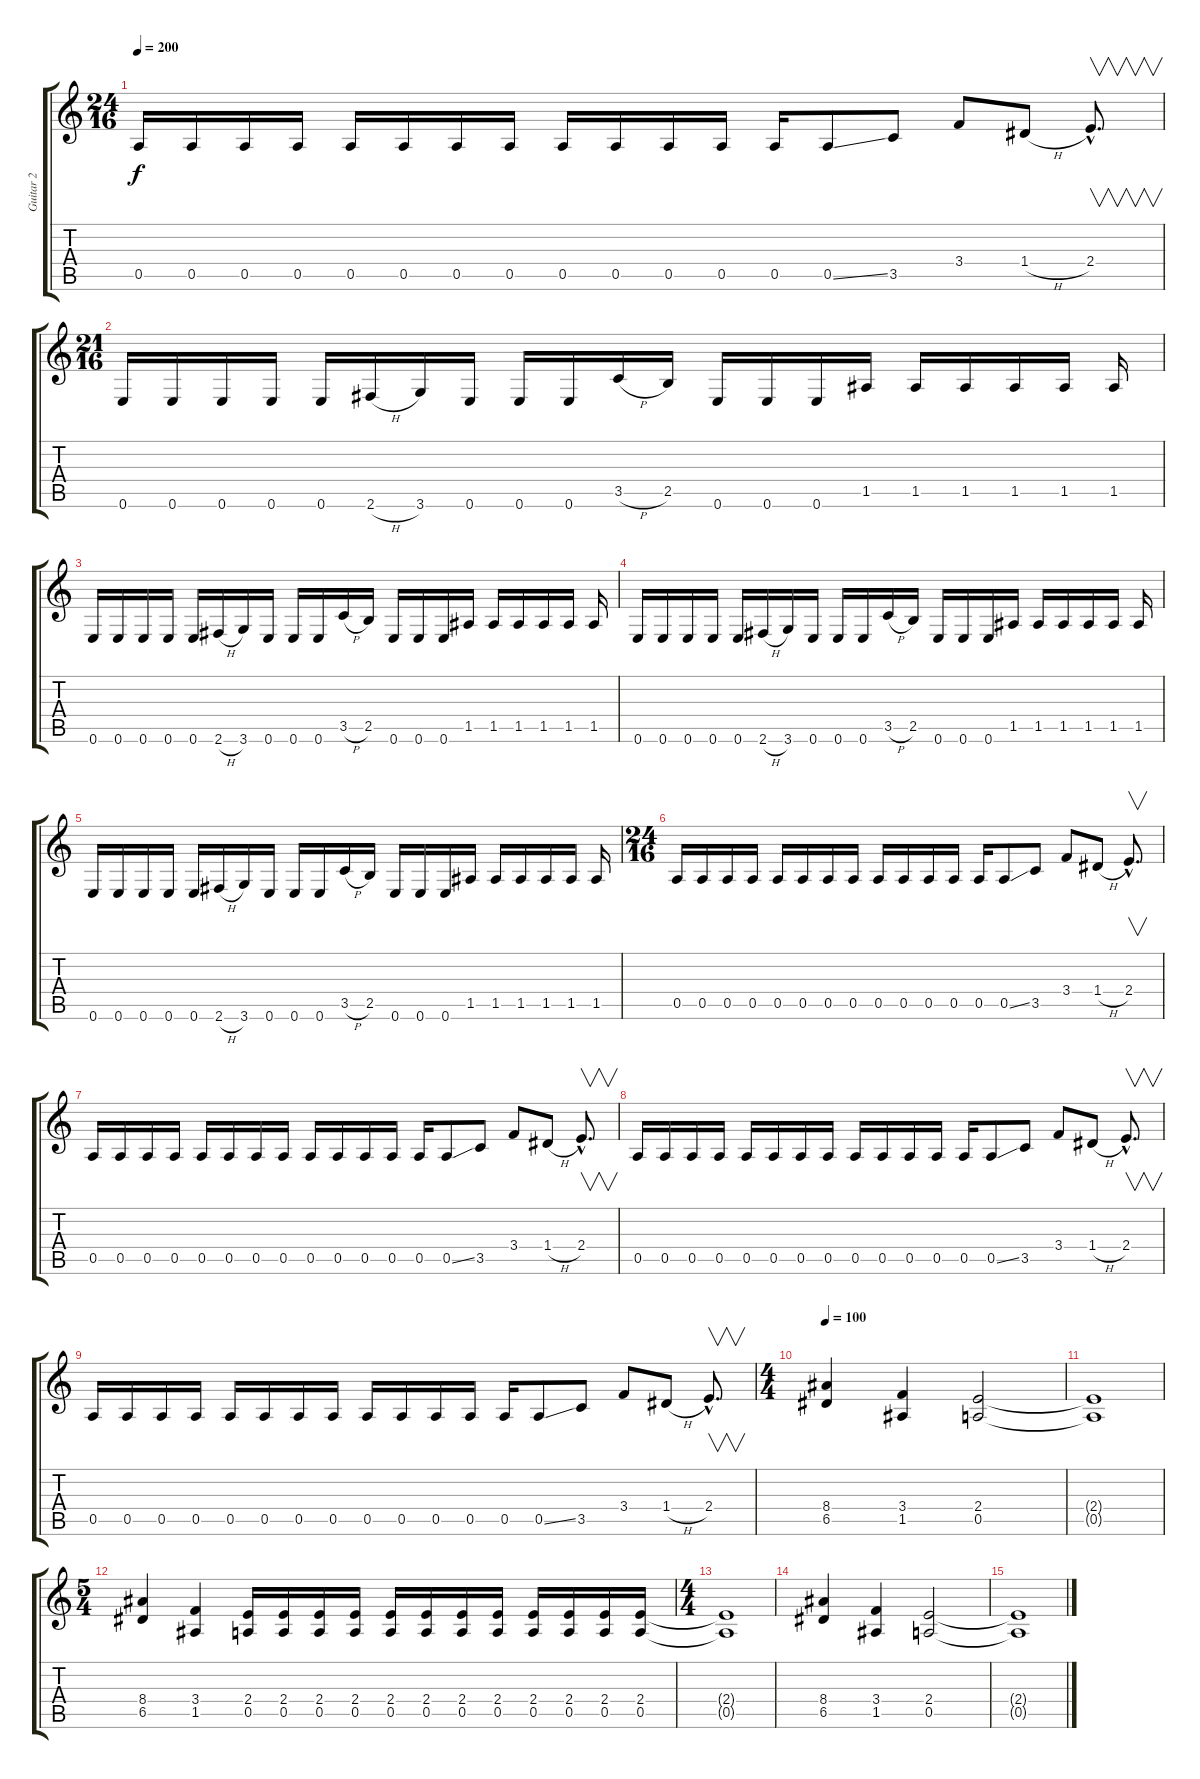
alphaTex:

\track ("Guitar 2" "Guitar 2") {instrument distortionguitar}
\staff {score tabs}
\tuning (E4 B3 G3 D3 A2 E2) {hide}
\ts (24 16)
\tempo 200
\clef g2
\ks c
0.5.16{dy f} 0.5.16 0.5.16 0.5.16 0.5.16 0.5.16 0.5.16 0.5.16 0.5.16 0.5.16 0.5.16 0.5.16 0.5.16 0.5{ss}.8 3.5.8 3.4.8 1.4{h}.8 2.4{hac}.8{v d} |
\ts (21 16)
0.6.16 0.6.16 0.6.16 0.6.16 0.6.16 2.6{h}.16 3.6.16 0.6.16 0.6.16 0.6.16 3.5{h}.16 2.5.16 0.6.16 0.6.16 0.6.16 1.5.16 1.5.16 1.5.16 1.5.16 1.5.16 1.5.16 |
0.6.16 0.6.16 0.6.16 0.6.16 0.6.16 2.6{h}.16 3.6.16 0.6.16 0.6.16 0.6.16 3.5{h}.16 2.5.16 0.6.16 0.6.16 0.6.16 1.5.16 1.5.16 1.5.16 1.5.16 1.5.16 1.5.16 |
0.6.16 0.6.16 0.6.16 0.6.16 0.6.16 2.6{h}.16 3.6.16 0.6.16 0.6.16 0.6.16 3.5{h}.16 2.5.16 0.6.16 0.6.16 0.6.16 1.5.16 1.5.16 1.5.16 1.5.16 1.5.16 1.5.16 |
0.6.16 0.6.16 0.6.16 0.6.16 0.6.16 2.6{h}.16 3.6.16 0.6.16 0.6.16 0.6.16 3.5{h}.16 2.5.16 0.6.16 0.6.16 0.6.16 1.5.16 1.5.16 1.5.16 1.5.16 1.5.16 1.5.16 |
\ts (24 16)
0.5.16 0.5.16 0.5.16 0.5.16 0.5.16 0.5.16 0.5.16 0.5.16 0.5.16 0.5.16 0.5.16 0.5.16 0.5.16 0.5{ss}.8 3.5.8 3.4.8 1.4{h}.8 2.4{hac}.8{v d} |
0.5.16 0.5.16 0.5.16 0.5.16 0.5.16 0.5.16 0.5.16 0.5.16 0.5.16 0.5.16 0.5.16 0.5.16 0.5.16 0.5{ss}.8 3.5.8 3.4.8 1.4{h}.8 2.4{hac}.8{v d} |
0.5.16 0.5.16 0.5.16 0.5.16 0.5.16 0.5.16 0.5.16 0.5.16 0.5.16 0.5.16 0.5.16 0.5.16 0.5.16 0.5{ss}.8 3.5.8 3.4.8 1.4{h}.8 2.4{hac}.8{v d} |
0.5.16 0.5.16 0.5.16 0.5.16 0.5.16 0.5.16 0.5.16 0.5.16 0.5.16 0.5.16 0.5.16 0.5.16 0.5.16 0.5{ss}.8 3.5.8 3.4.8 1.4{h}.8 2.4{hac}.8{v d} |
\ts (4 4)
\tempo 100
(8.4 6.5).4 (3.4 1.5).4 (2.4 0.5).2 |
(2.4{t} 0.5{t}).1 |
\ts (5 4)
(8.4 6.5).4 (3.4 1.5).4 (2.4 0.5).16 (2.4 0.5).16 (2.4 0.5).16 (2.4 0.5).16 (2.4 0.5).16 (2.4 0.5).16 (2.4 0.5).16 (2.4 0.5).16 (2.4 0.5).16 (2.4 0.5).16 (2.4 0.5).16 (2.4 0.5).16 |
\ts (4 4)
(2.4{t} 0.5{t}).1 |
(8.4 6.5).4 (3.4 1.5).4 (2.4 0.5).2 |
(2.4{t} 0.5{t}).1
